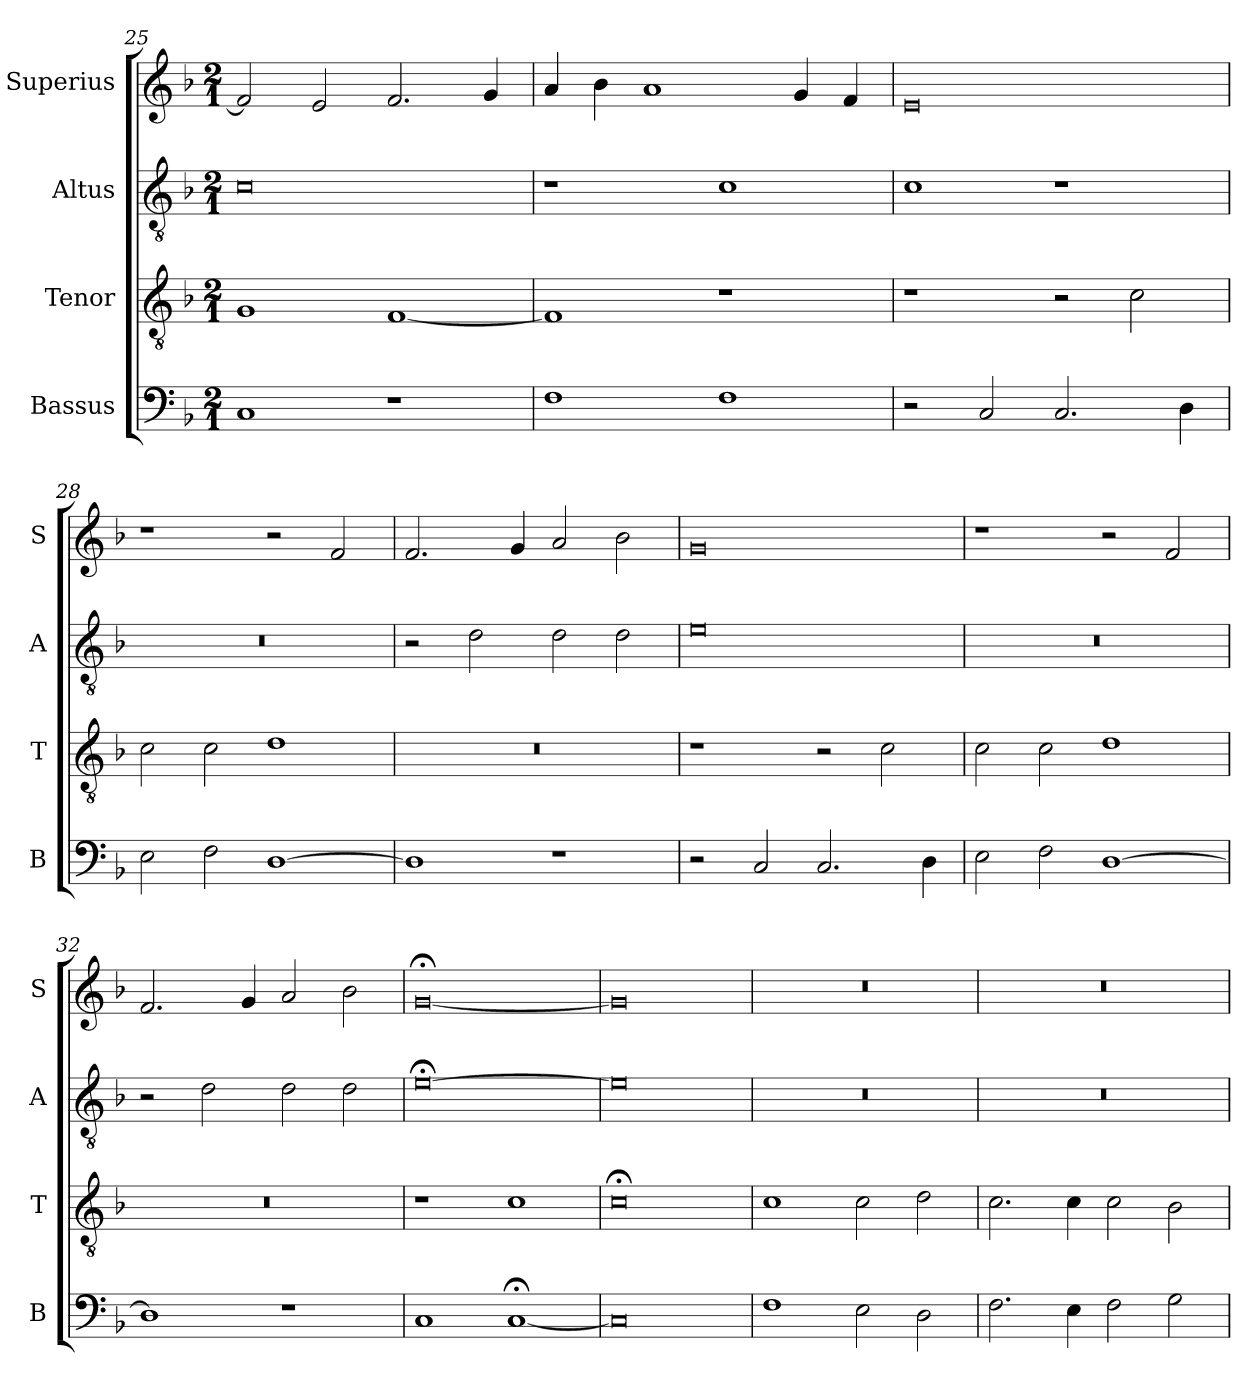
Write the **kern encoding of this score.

**kern	**kern	**kern	**kern
*part4	*part3	*part2	*part1
*staff4	*staff3	*staff2	*staff1
*I"Bassus	*I"Tenor	*I"Altus	*I"Superius
*I'B	*I'T	*I'A	*I'S
*clefF4	*clefGv2	*clefGv2	*clefG2
*k[b-]	*k[b-]	*k[b-]	*k[b-]
*M2/1	*M2/1	*M2/1	*M2/1
=25	=25	=25	=25
1C	1G	0c	2f/]
.	.	.	2e/
1r	[1F	.	2.f/
.	.	.	4g/
=26	=26	=26	=26
1F	1F]	1r	4a/
.	.	.	4b-\
.	.	.	1a
1F	1r	1c	.
.	.	.	4g/
.	.	.	4f/
=27	=27	=27	=27
2r	1r	1c	0e
2C/	.	.	.
2.C/	2r	1r	.
.	2c\	.	.
4D\	.	.	.
=28	=28	=28	=28
2E\	2c\	0r	1r
2F\	2c\	.	.
[1D	1d	.	2r
.	.	.	2f/
=29	=29	=29	=29
1D]	0r	2r	2.f/
.	.	2d\	.
.	.	.	4g/
1r	.	2d\	2a/
.	.	2d\	2b-\
=30	=30	=30	=30
2r	1r	0e	0g
2C/	.	.	.
2.C/	2r	.	.
.	2c\	.	.
4D\	.	.	.
=31	=31	=31	=31
2E\	2c\	0r	1r
2F\	2c\	.	.
[1D	1d	.	2r
.	.	.	2f/
=32	=32	=32	=32
1D]	0r	2r	2.f/
.	.	2d\	.
.	.	.	4g/
1r	.	2d\	2a/
.	.	2d\	2b-\
=33	=33	=33	=33
1C	1r	[0e;<	[0g;<
[1C;<	1c	.	.
=34	=34	=34	=34
0C]	0c;<	0e]	0g]
=35	=35	=35	=35
1F	1c	0r	0r
2E\	2c\	.	.
2D\	2d\	.	.
=36	=36	=36	=36
2.F\	2.c\	0r	0r
4E\	4c\	.	.
2F\	2c\	.	.
2G\	2B-\	.	.
=	=	=	=
*-	*-	*-	*-
